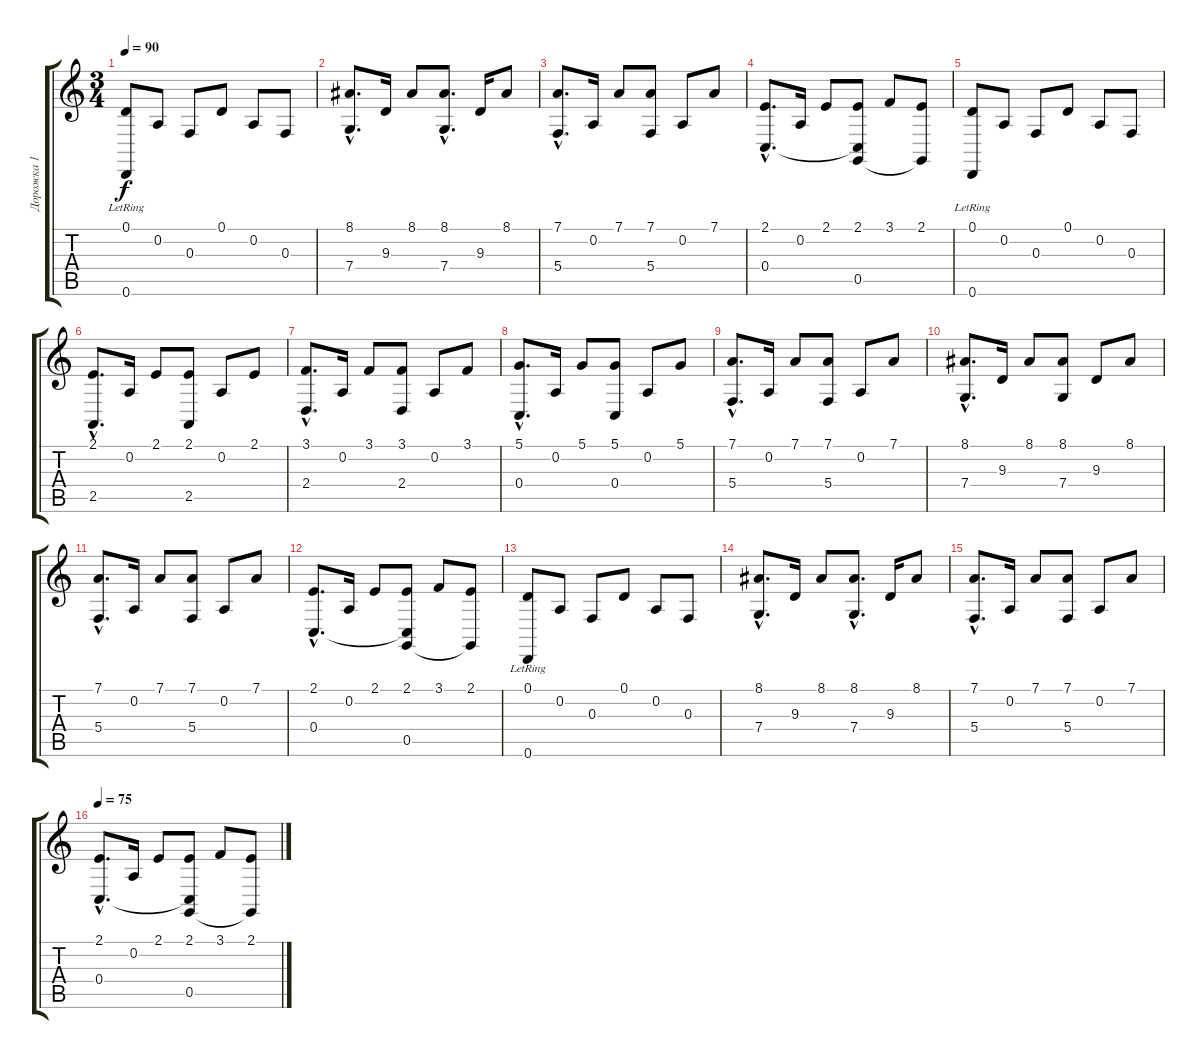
\track ("Дорожка 1" "Дорожка 1") {instrument brightacousticpiano}
\staff {score tabs}
\tuning (D4 A3 F3 C3 G2 D2) {hide}
\ts (3 4)
\tempo 90
\clef g2
\ks c
(0.1 0.6{lr}).8{dy f} 0.2.8 0.3.8 0.1.8 0.2.8 0.3.8 |
(8.1{hac} 7.4{hac}).8{d} 9.3.16 8.1.8 (8.1{hac} 7.4{hac}).8{d} 9.3.16 8.1.8 |
(7.1{hac} 5.4{hac}).8{d} 0.2.16 7.1.8 (7.1 5.4).8 0.2.8 7.1.8 |
(2.1{hac} 0.4{hac}).8{d} 0.2.16 2.1.8 (2.1 0.4{t} 0.5).8 3.1.8 (2.1 0.5{t}).8 |
(0.1 0.6{lr}).8 0.2.8 0.3.8 0.1.8 0.2.8 0.3.8 |
(2.1{hac} 2.5{hac}).8{d} 0.2.16 2.1.8 (2.1 2.5).8 0.2.8 2.1.8 |
(3.1{hac} 2.4{hac}).8{d} 0.2.16 3.1.8 (3.1 2.4).8 0.2.8 3.1.8 |
(5.1{hac} 0.4{hac}).8{d} 0.2.16 5.1.8 (5.1 0.4).8 0.2.8 5.1.8 |
(7.1{hac} 5.4{hac}).8{d} 0.2.16 7.1.8 (7.1 5.4).8 0.2.8 7.1.8 |
(8.1{hac} 7.4{hac}).8{d} 9.3.16 8.1.8 (8.1 7.4).8 9.3.8 8.1.8 |
(7.1{hac} 5.4{hac}).8{d} 0.2.16 7.1.8 (7.1 5.4).8 0.2.8 7.1.8 |
(2.1{hac} 0.4{hac}).8{d} 0.2.16 2.1.8 (2.1 0.4{t} 0.5).8 3.1.8 (2.1 0.5{t}).8 |
(0.1 0.6{lr}).8 0.2.8 0.3.8 0.1.8 0.2.8 0.3.8 |
(8.1{hac} 7.4{hac}).8{d} 9.3.16 8.1.8 (8.1{hac} 7.4{hac}).8{d} 9.3.16 8.1.8 |
(7.1{hac} 5.4{hac}).8{d} 0.2.16 7.1.8 (7.1 5.4).8 0.2.8 7.1.8 |
\tempo 75
(2.1{hac} 0.4{hac}).8{d} 0.2.16 2.1.8 (2.1 0.4{t} 0.5).8 3.1.8 (2.1 0.5{t}).8
